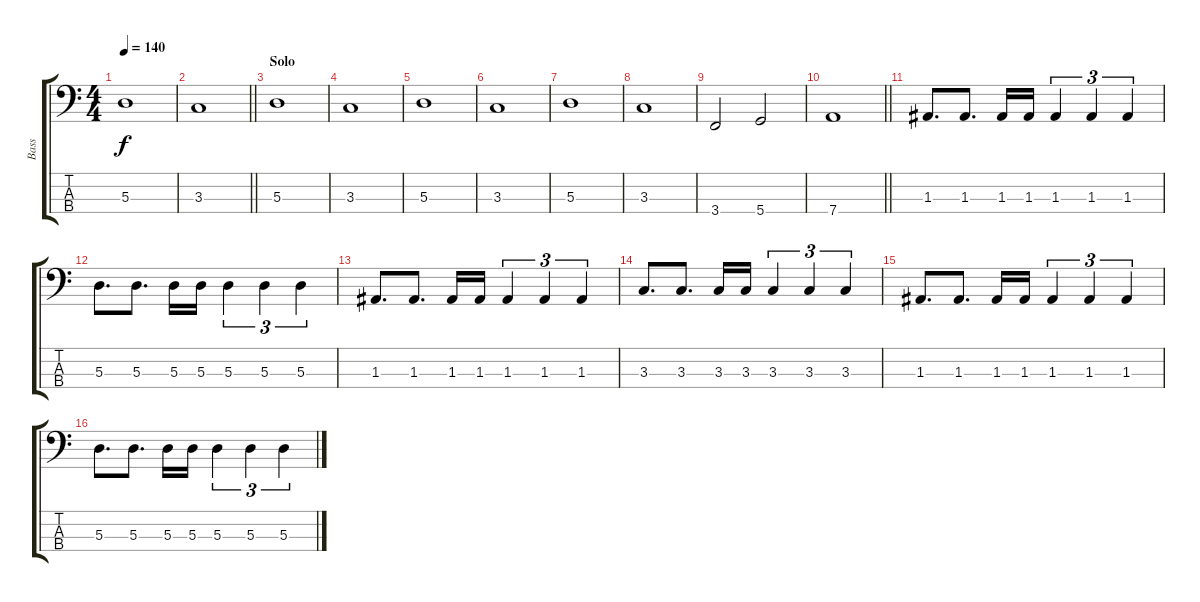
\track ("Bass" "Bass") {instrument electricbassfinger}
\staff {score tabs}
\tuning (G2 D2 A1 D1) {hide}
\ts (4 4)
\tempo 140
\clef f4
\ks c
5.3.1{dy f} |
\barLineRight lightlight
3.3.1 |
\section ("" "Solo")
5.3.1 |
3.3.1 |
5.3.1 |
3.3.1 |
5.3.1 |
3.3.1 |
3.4.2 5.4.2 |
\barLineRight lightlight
7.4.1 |
\section ("" "")
1.3.8{d} 1.3.8{d} 1.3.16 1.3.16 1.3.4{tu (3 2)} 1.3.4{tu (3 2)} 1.3.4{tu (3 2)} |
5.3.8{d} 5.3.8{d} 5.3.16 5.3.16 5.3.4{tu (3 2)} 5.3.4{tu (3 2)} 5.3.4{tu (3 2)} |
1.3.8{d} 1.3.8{d} 1.3.16 1.3.16 1.3.4{tu (3 2)} 1.3.4{tu (3 2)} 1.3.4{tu (3 2)} |
3.3.8{d} 3.3.8{d} 3.3.16 3.3.16 3.3.4{tu (3 2)} 3.3.4{tu (3 2)} 3.3.4{tu (3 2)} |
1.3.8{d} 1.3.8{d} 1.3.16 1.3.16 1.3.4{tu (3 2)} 1.3.4{tu (3 2)} 1.3.4{tu (3 2)} |
5.3.8{d} 5.3.8{d} 5.3.16 5.3.16 5.3.4{tu (3 2)} 5.3.4{tu (3 2)} 5.3.4{tu (3 2)}
